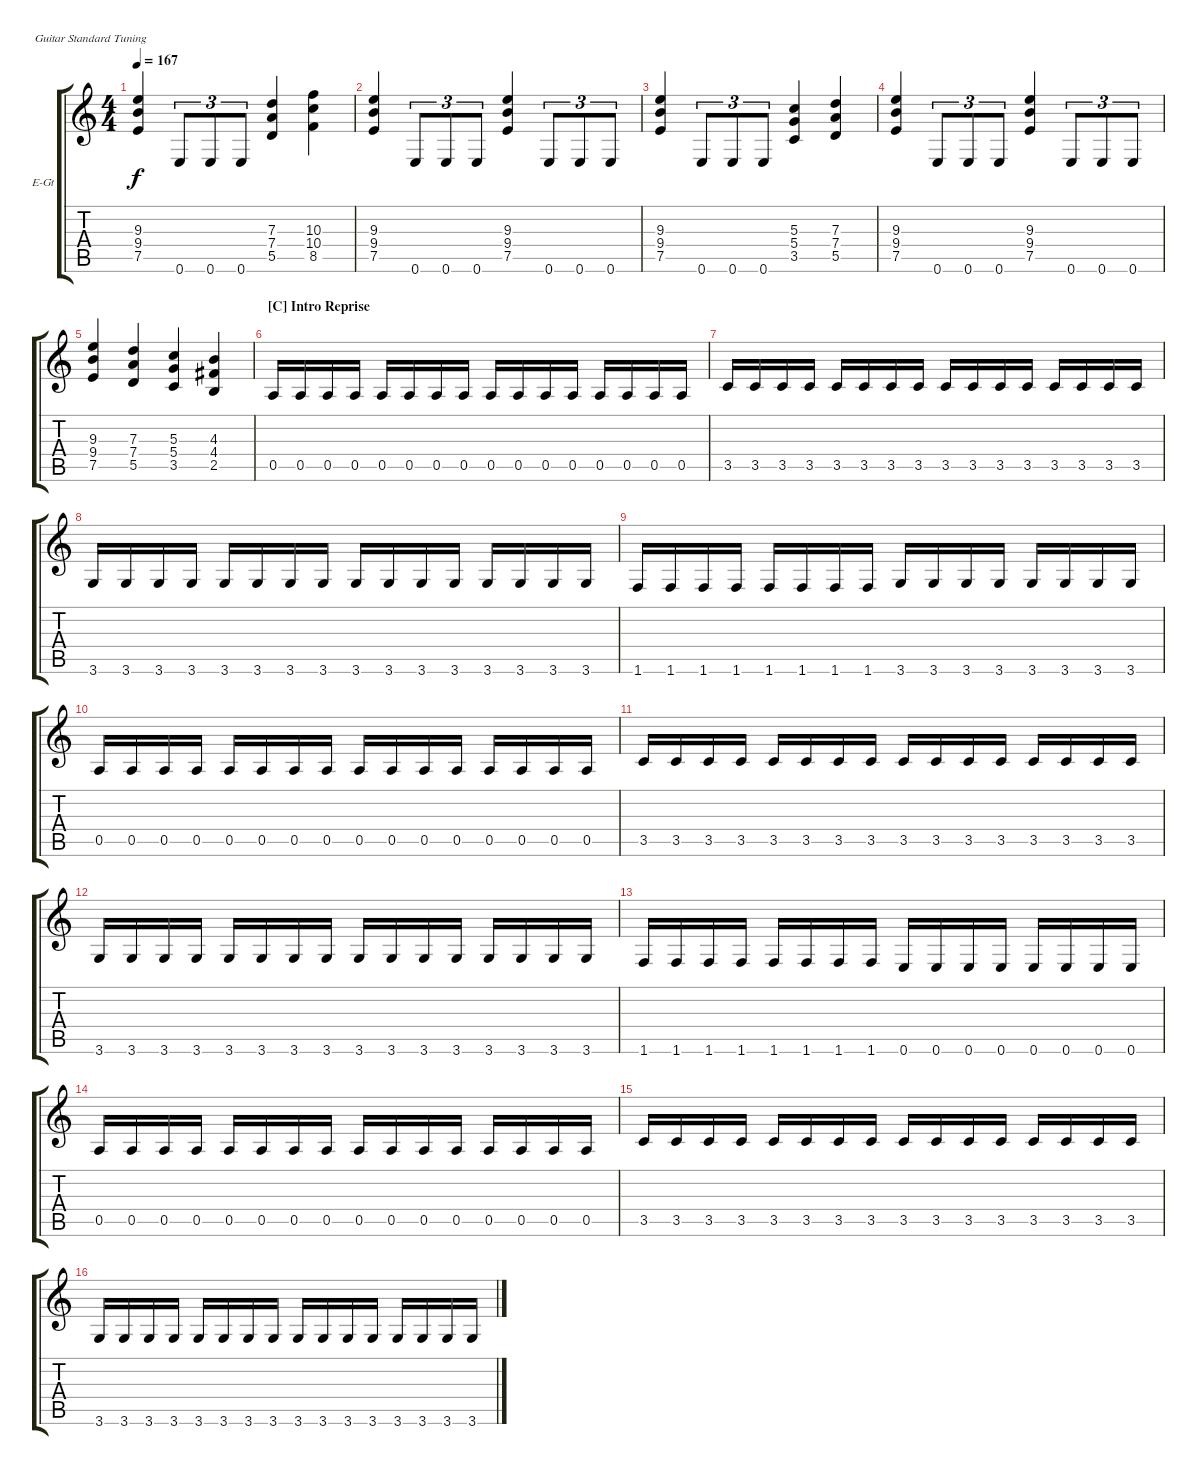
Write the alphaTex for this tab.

\defaultSystemsLayout 4
\bracketExtendMode groupsimilarinstruments
\firstSystemTrackNameOrientation horizontal
\otherSystemsTrackNameOrientation horizontal
\track ("Rhythm Guitar" "E-Gt") {instrument distortionguitar}
\staff {score tabs}
\tuning (E4 B3 G3 D3 A2 E2)
\ts (4 4)
\tempo 167
\clef g2
\ks c
(7.5 9.4 9.3).4{dy f} 0.6.8{tu (3 2)} 0.6.8{tu (3 2)} 0.6.8{tu (3 2)} (5.5 7.4 7.3).4 (8.5 10.4 10.3).4 |
(7.5 9.4 9.3).4 0.6.8{tu (3 2)} 0.6.8{tu (3 2)} 0.6.8{tu (3 2)} (7.5 9.4 9.3).4 0.6.8{tu (3 2)} 0.6.8{tu (3 2)} 0.6.8{tu (3 2)} |
(7.5 9.4 9.3).4 0.6.8{tu (3 2)} 0.6.8{tu (3 2)} 0.6.8{tu (3 2)} (3.5 5.4 5.3).4 (5.5 7.4 7.3).4 |
(7.5 9.4 9.3).4 0.6.8{tu (3 2)} 0.6.8{tu (3 2)} 0.6.8{tu (3 2)} (7.5 9.4 9.3).4 0.6.8{tu (3 2)} 0.6.8{tu (3 2)} 0.6.8{tu (3 2)} |
(7.5 9.4 9.3).4 (5.5 7.4 7.3).4 (3.5 5.4 5.3).4 (4.3 4.4 2.5).4 |
\section ("C" "Intro Reprise")
0.5.16 0.5.16 0.5.16 0.5.16 0.5.16 0.5.16 0.5.16 0.5.16 0.5.16 0.5.16 0.5.16 0.5.16 0.5.16 0.5.16 0.5.16 0.5.16 |
3.5.16 3.5.16 3.5.16 3.5.16 3.5.16 3.5.16 3.5.16 3.5.16 3.5.16 3.5.16 3.5.16 3.5.16 3.5.16 3.5.16 3.5.16 3.5.16 |
3.6.16 3.6.16 3.6.16 3.6.16 3.6.16 3.6.16 3.6.16 3.6.16 3.6.16 3.6.16 3.6.16 3.6.16 3.6.16 3.6.16 3.6.16 3.6.16 |
1.6.16 1.6.16 1.6.16 1.6.16 1.6.16 1.6.16 1.6.16 1.6.16 3.6.16 3.6.16 3.6.16 3.6.16 3.6.16 3.6.16 3.6.16 3.6.16 |
0.5.16 0.5.16 0.5.16 0.5.16 0.5.16 0.5.16 0.5.16 0.5.16 0.5.16 0.5.16 0.5.16 0.5.16 0.5.16 0.5.16 0.5.16 0.5.16 |
3.5.16 3.5.16 3.5.16 3.5.16 3.5.16 3.5.16 3.5.16 3.5.16 3.5.16 3.5.16 3.5.16 3.5.16 3.5.16 3.5.16 3.5.16 3.5.16 |
3.6.16 3.6.16 3.6.16 3.6.16 3.6.16 3.6.16 3.6.16 3.6.16 3.6.16 3.6.16 3.6.16 3.6.16 3.6.16 3.6.16 3.6.16 3.6.16 |
1.6.16 1.6.16 1.6.16 1.6.16 1.6.16 1.6.16 1.6.16 1.6.16 0.6.16 0.6.16 0.6.16 0.6.16 0.6.16 0.6.16 0.6.16 0.6.16 |
0.5.16 0.5.16 0.5.16 0.5.16 0.5.16 0.5.16 0.5.16 0.5.16 0.5.16 0.5.16 0.5.16 0.5.16 0.5.16 0.5.16 0.5.16 0.5.16 |
3.5.16 3.5.16 3.5.16 3.5.16 3.5.16 3.5.16 3.5.16 3.5.16 3.5.16 3.5.16 3.5.16 3.5.16 3.5.16 3.5.16 3.5.16 3.5.16 |
3.6.16 3.6.16 3.6.16 3.6.16 3.6.16 3.6.16 3.6.16 3.6.16 3.6.16 3.6.16 3.6.16 3.6.16 3.6.16 3.6.16 3.6.16 3.6.16
